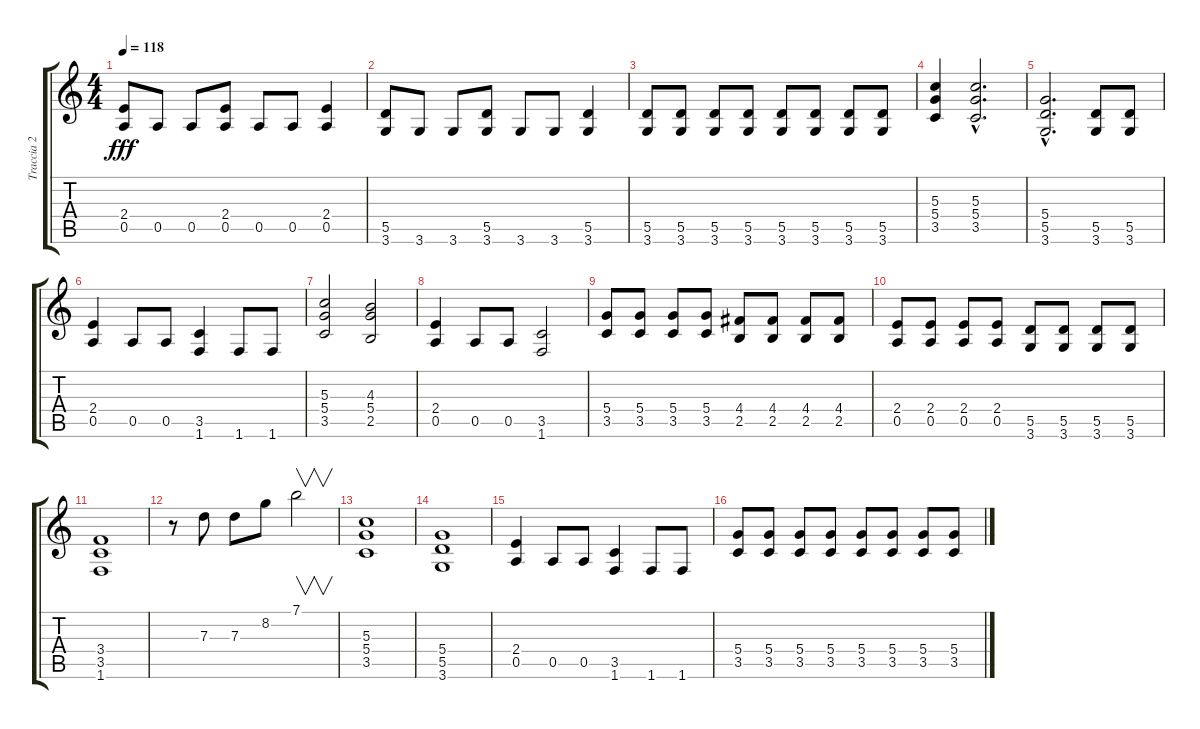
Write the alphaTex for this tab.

\track ("Traccia 2" "Traccia 2") {instrument distortionguitar}
\staff {score tabs}
\tuning (E4 B3 G3 D3 A2 E2) {hide}
\ts (4 4)
\tempo 118
\clef g2
\ks c
(2.4 0.5).8{dy fff} 0.5.8 0.5.8 (2.4 0.5).8 0.5.8 0.5.8 (2.4 0.5).4 |
(5.5 3.6).8 3.6.8 3.6.8 (5.5 3.6).8 3.6.8 3.6.8 (5.5 3.6).4 |
(5.5 3.6).8 (5.5 3.6).8 (5.5 3.6).8 (5.5 3.6).8 (5.5 3.6).8 (5.5 3.6).8 (5.5 3.6).8 (5.5 3.6).8 |
(5.3 5.4 3.5).4 (5.3{hac} 5.4{hac} 3.5{hac}).2{d} |
(5.4{hac} 5.5{hac} 3.6{hac}).2{d} (5.5 3.6).8 (5.5 3.6).8 |
(2.4 0.5).4 0.5.8 0.5.8 (3.5 1.6).4 1.6.8 1.6.8 |
(5.3 5.4 3.5).2 (4.3 5.4 2.5).2 |
(2.4 0.5).4 0.5.8 0.5.8 (3.5 1.6).2 |
(5.4 3.5).8 (5.4 3.5).8 (5.4 3.5).8 (5.4 3.5).8 (4.4 2.5).8 (4.4 2.5).8 (4.4 2.5).8 (4.4 2.5).8 |
(2.4 0.5).8 (2.4 0.5).8 (2.4 0.5).8 (2.4 0.5).8 (5.5 3.6).8 (5.5 3.6).8 (5.5 3.6).8 (5.5 3.6).8 |
(3.4 3.5 1.6).1 |
r.8 7.3.8 7.3.8 8.2.8 7.1.2{v} |
(5.3 5.4 3.5).1 |
(5.4 5.5 3.6).1 |
(2.4 0.5).4 0.5.8 0.5.8 (3.5 1.6).4 1.6.8 1.6.8 |
(5.4 3.5).8 (5.4 3.5).8 (5.4 3.5).8 (5.4 3.5).8 (5.4 3.5).8 (5.4 3.5).8 (5.4 3.5).8 (5.4 3.5).8
